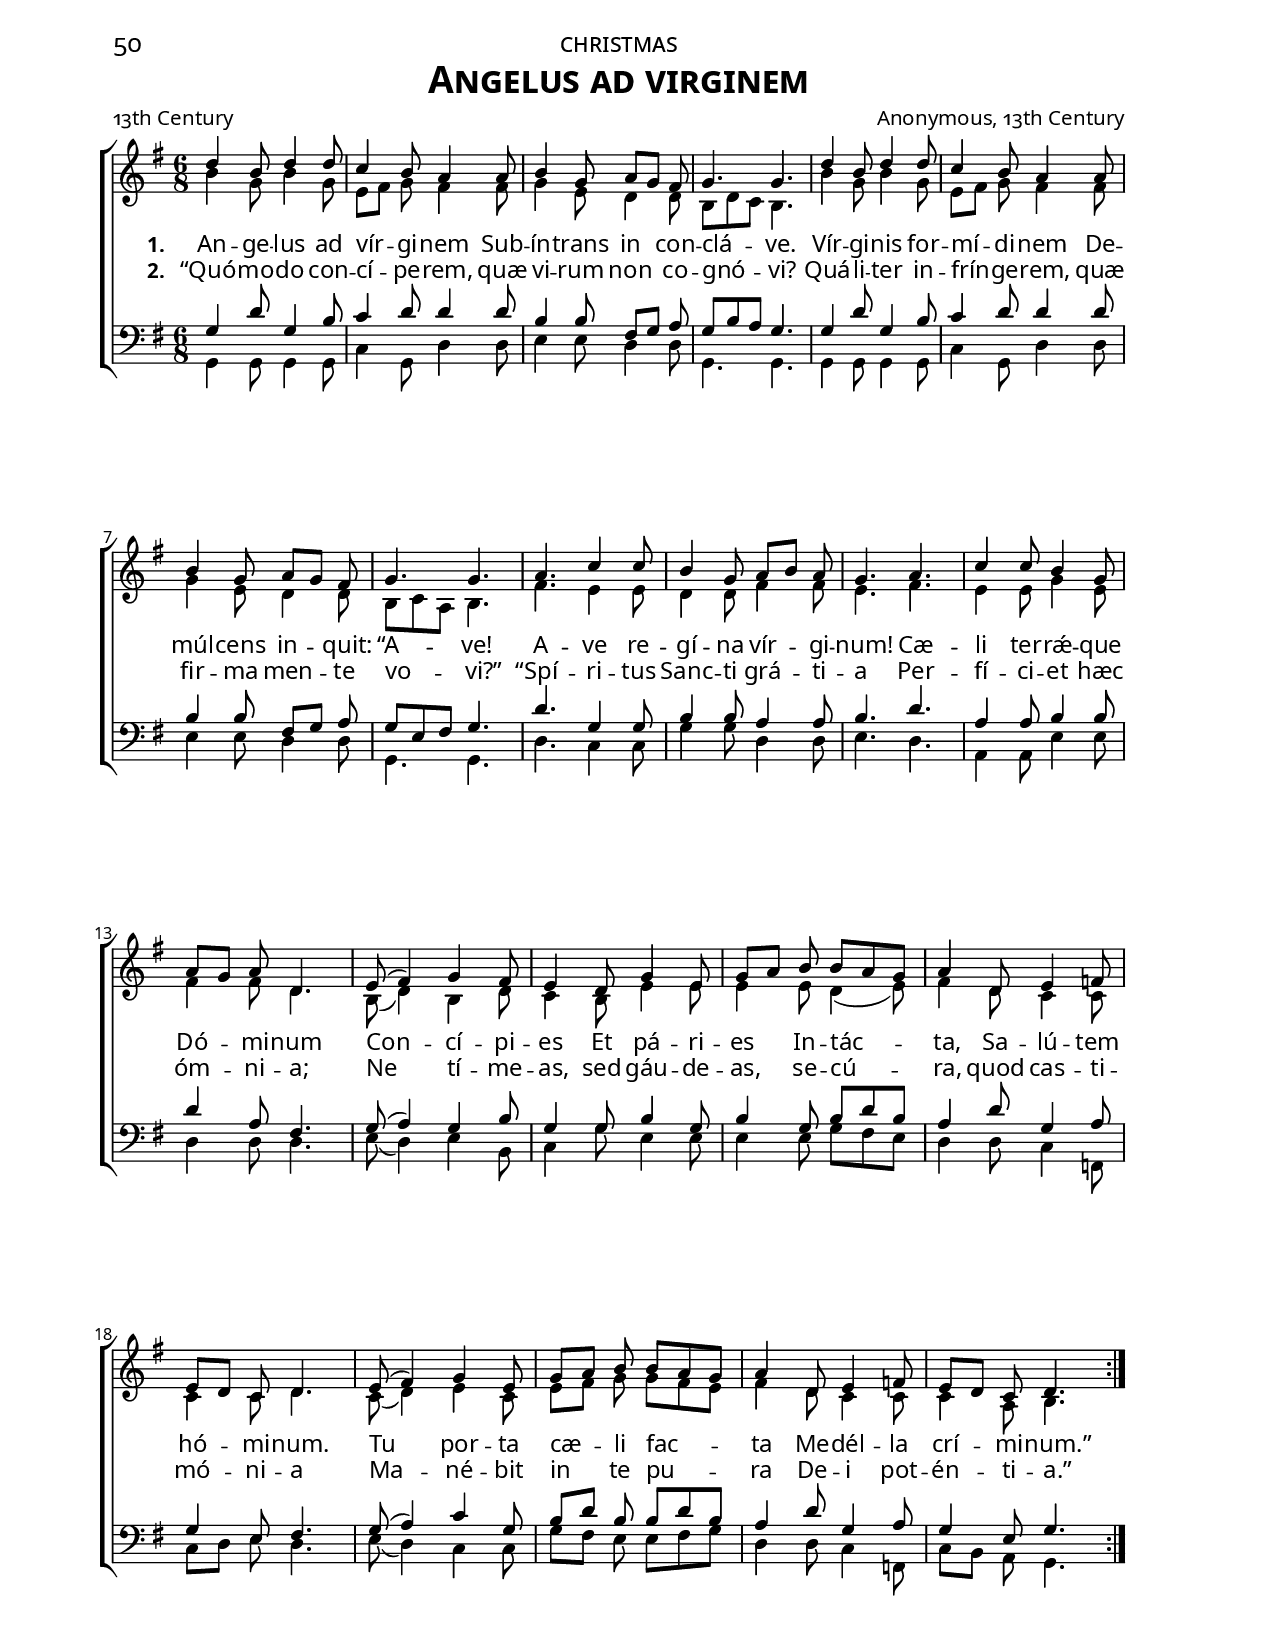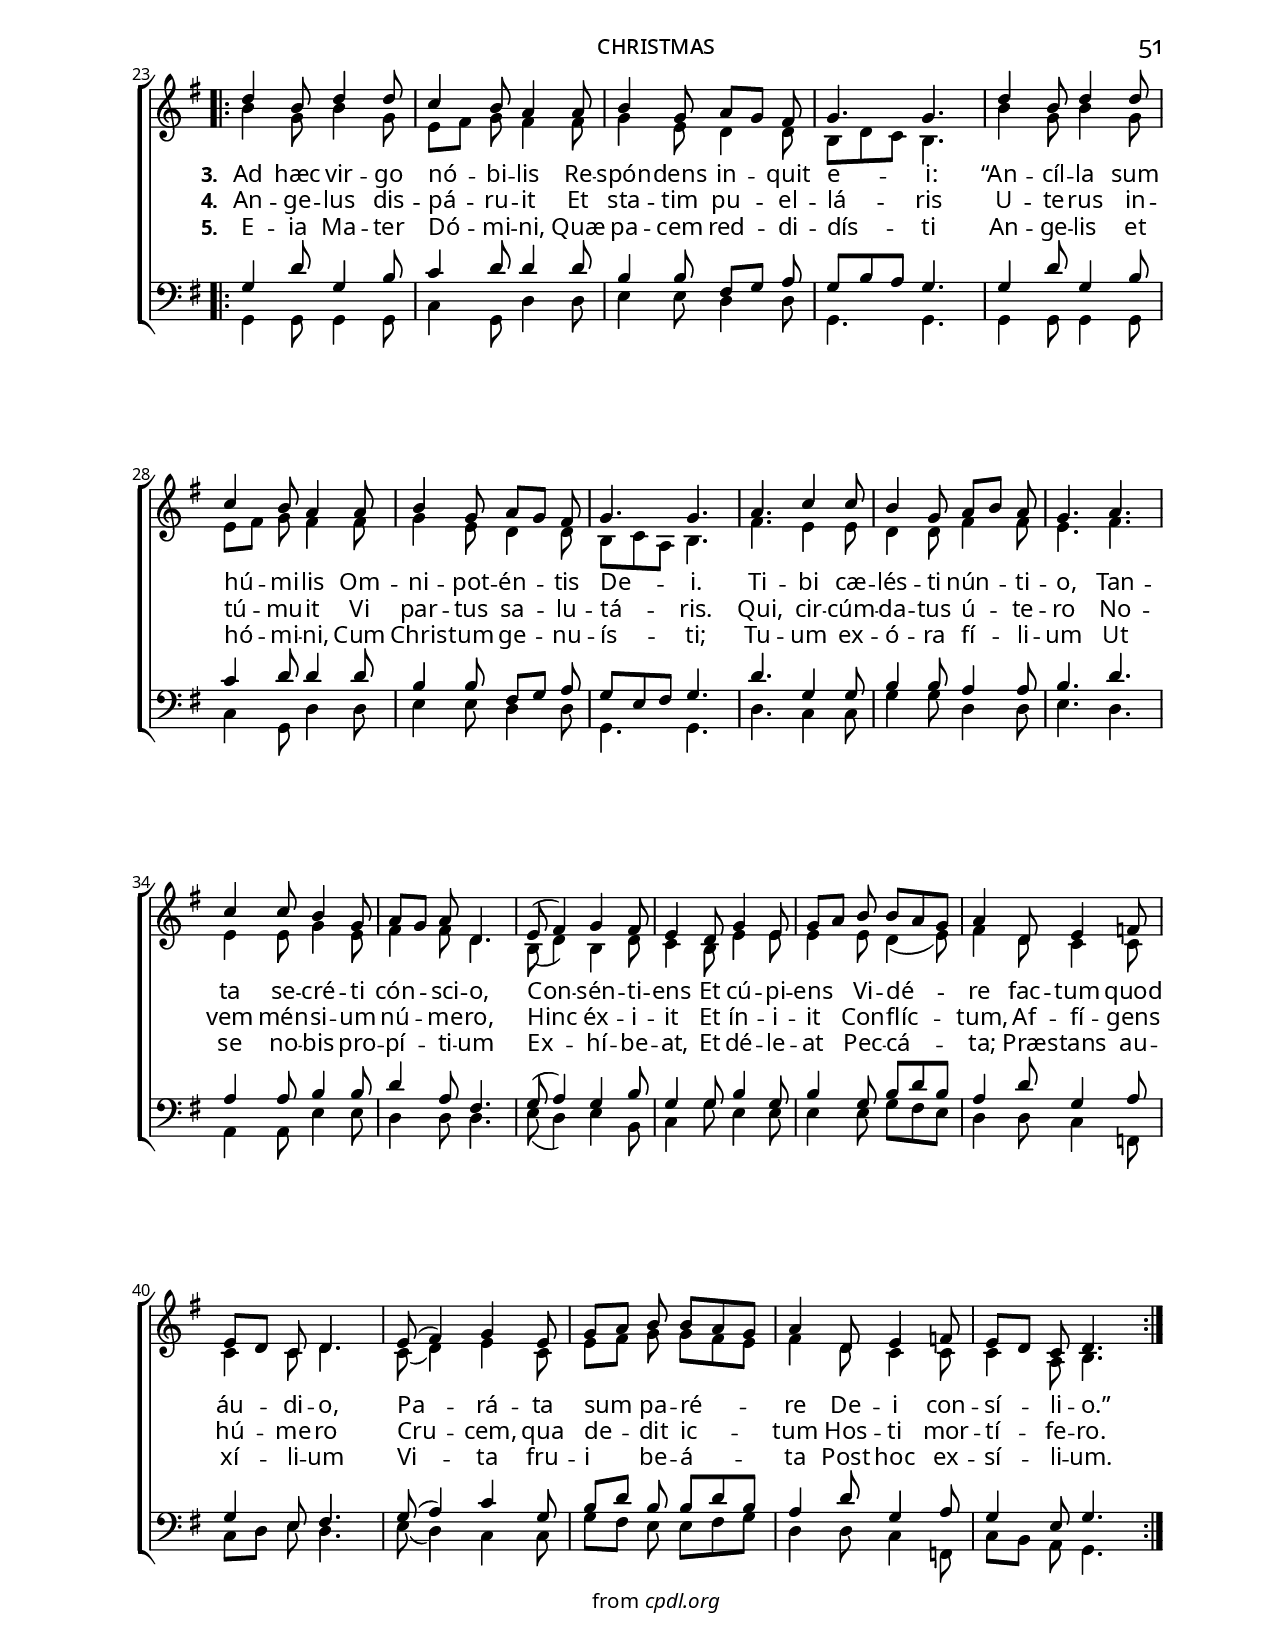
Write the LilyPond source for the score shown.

\version "2.14.2"
\include "util.ly"
\version "2.14.2"
#(set-global-staff-size 18) \paper{ #(define fonts (make-pango-font-tree "Garamond Premier Pro" "Garamond Premier Pro" "Garamond Premier Pro" (/ 18 20))) }
\header {
  title = \markup{\override #'(font-name . "Garamond Premier Pro Semibold"){ \abs-fontsize #18 \smallCapsOldStyle"Angelus ad virginem"}}
  poet = \markup\oldStyleNum"13th Century"
  composer = \markup\oldStyleNum"Anonymous, 13th Century"
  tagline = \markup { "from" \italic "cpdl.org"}
}
\paper {
  %print-all-headers = ##t
  paper-height = 11\in
  paper-width = 8.5\in
  indent = 0\in
  %system-system-spacing = #'((basic-distance . 10) (padding . 0))
  %system-system-spacing =
  %  #'((basic-distance . 0)
  %     (minimum-distance . 0)
  %     (padding . -0.35)
  %     (stretchability . 100))
  ragged-last-bottom = ##f
  ragged-bottom = ##f
  two-sided = ##t
  inner-margin = 1\in
  outer-margin = 0.75\in
  top-margin = 0.26\in
  bottom-margin = 0.25\in
  first-page-number = #050
  print-first-page-number = ##t
  headerLine = \markup{\override #'(font-name . "Garamond Premier Pro") \smallCapsOldStyle"christmas"}
  oddHeaderMarkup = \markup\fill-line{
     \override #'(font-name . "Garamond Premier Pro")\abs-fontsize #12.5
     \combine 
        \fill-line{"" \on-the-fly #print-page-number-check-first
        \oldStylePageNum""
        }
        \fill-line{\headerLine}
  }
  evenHeaderMarkup = \markup {
     \override #'(font-name . "Garamond Premier Pro")\abs-fontsize #12.5
     \combine
        \on-the-fly #print-page-number-check-first
        \oldStylePageNum""
        \fill-line{\headerLine}
  }
}
global = {
  \key g \major
  \time 6/8
  \autoBeamOff
  \override DynamicLineSpanner #'staff-padding = #0.0
  \override DynamicLineSpanner #'Y-extent = #'(-1 . 1)
}

sopMusic = \relative c'' {
  \repeat volta 2 {
    d4 b8 d4 d8 |
    c4 b8 a4 a8 |
    b4 g8 a[ g] fis |
    g4. g |
    d'4 b8 d4 d8 |
    
    c4 b8 a4 a8 |
    b4 g8 a[ g] fis |
    g4. g |
    a c4 c8 |
    b4 g8 a[ b] a |
    g4. a |
    
    %page2
    c4 c8 b4 g8 |
    a[ g] a d,4. |
    e8( fis4) g fis8 |
    e4 d8 g4 e8 |
    g[ a] b b[ a g] |
    a4 d,8 e4 f8 |
    
    e[ d] c d4. |
    e8( fis4) g e8 |
    g[ a] b b[ a g] |
    a4 d,8 e4 f8 |
    e[ d] c d4. \break
  }
}
sopWords = \lyricmode {
  
}

altoMusic = \relative c'' {
  b4 g8 b4 g8 |
  e8[ fis] g8 fis4 fis8 |
  g4 e8 d4 d8 |
  b[ d c] b4. |
  
  b'4 g8 b4 g8 |
  e8[ fis] g8 fis4 fis8 |
  g4 e8 d4 d8 |
  b[ c a] b4. |
  
  fis'4. e4 e8 |
  d4 d8 fis4 fis8 |
  e4. fis |
  e4 e8 g4 e8 |
  fis4 fis8 d4. |
  
  b8( d4) b4 d8 |
  c4 b8 e4 e8 |
  e4 e8 d4( e8) |
  fis4 d8 c4 c8 |
  c4 c8 d4. |
  
  c8( d4) e4 c8 |
  e8[ fis] g g[ fis e] |
  fis4 d8 c4 c8 |
  c4 a8 b4.
}
altoWords = \lyricmode {
  \dropLyricsIX
  \set stanza = #"1. "
  An -- ge -- lus ad vír -- gi -- nem
      Sub -- ín -- trans in con -- clá -- ve.
  Vír -- gi -- nis for -- mí -- di -- nem
      De -- múl -- cens in -- quit: “A -- ve!
  A -- ve re -- gí -- na vír -- gi -- num!
  Cæ -- li ter -- rǽ -- que Dó -- mi -- num
      Con -- cí -- pi -- es
      Et pá -- ri -- es
      In -- tác -- ta,
      Sa -- lú -- tem hó -- mi -- num.
      Tu por -- ta cæ -- li fac -- ta
      Me -- dél -- la crí -- mi -- num.”
      
  \set stanza = #"3. "
  Ad hæc vir -- go nó -- bi -- lis
      Re -- spón -- dens in -- quit e -- i:
  “An -- cíl -- la sum hú -- mi -- lis
      Om -- ni -- pot -- én -- tis De -- i.
  Ti -- bi cæ -- lés -- ti nún -- ti -- o,
  Tan -- ta se -- cré -- ti cón -- sci -- o,
      Con -- sén -- ti -- ens
      Et cú -- pi -- ens
      Vi -- dé -- re
      fac -- tum quod áu -- di -- o,
      Pa -- rá -- ta sum pa -- ré -- re
      De -- i con -- sí -- li -- o.”
}
altoWordsII = \lyricmode {
  \dropLyricsIX
%\markup\italic
  \set stanza = #"2. "
  “Quó -- mo -- do con -- cí -- pe -- rem,
      quæ vi -- rum non co -- gnó -- vi?
  Quá -- li -- ter in -- frín -- ge -- rem,
      quæ fir -- ma men -- te vo -- vi?”
  “Spí -- ri -- tus Sanc -- ti grá -- ti -- a
  Per -- fí -- ci -- et hæc óm -- ni -- a;
      Ne tí -- me -- as,
      sed gáu -- de -- as,
      se -- cú -- ra,
      quod cas -- ti -- mó -- ni -- a
      Ma -- né -- bit in te pu -- ra
      De -- i pot -- én -- ti -- a.”
      
  \set stanza = #"4. "
  An -- ge -- lus dis -- pá -- ru -- it
      Et sta -- tim pu -- el -- lá -- ris
  U -- te -- rus in -- tú -- mu -- it
      Vi par -- tus sa -- lu -- tá -- ris.
  Qui, cir -- cúm -- da -- tus ú -- te -- ro
  No -- vem mén -- si -- um nú -- me -- ro,
      Hinc éx -- i -- it
      Et ín -- i -- it
      Con -- flíc -- tum,
      Af -- fí -- gens hú -- me -- ro
      Cru -- cem, qua de -- dit ic -- tum
      Hos -- ti mor -- tí -- fe -- ro.
}
altoWordsIII = \lyricmode {
  \dropLyricsIX
  \repeat unfold 74 \skip1
  \set stanza = #"5. "
  E -- ia Ma -- ter Dó -- mi -- ni,
      Quæ pa -- cem red -- di -- dís -- ti
  An -- ge -- lis et hó -- mi -- ni,
      Cum Chris -- tum ge -- nu -- ís -- ti;
  Tu -- um ex -- ó -- ra fí -- li -- um
  Ut se no -- bis pro -- pí -- ti -- um
      Ex -- hí -- be -- at,
      Et dé -- le -- at
      Pec -- cá -- ta;
      Præ -- stans au -- xí -- li -- um
      Vi -- ta fru -- i be -- á -- ta
      Post hoc ex -- sí -- li -- um.
}
altoWordsIV = \lyricmode {
}
altoWordsV = \lyricmode {
}
altoWordsVI = \lyricmode {
  \set stanza = #"6. "
  \set ignoreMelismata = ##t
}
tenorMusic = \relative c' {
  g4 d'8 g,4 b8 |
  c4 d8 d4 d8 |
  b4 b8 fis8[ g] a8 |
  g[ b a] g4. |
  
  g4 d'8 g,4 b8 |
  c4 d8 d4 d8 |
  b4 b8 fis8[ g] a8 |
  g[ e fis] g4. |
  
  d'4. g,4 g8 |
  b4 b8 a4 a8 |
  b4. d |
  a4 a8 b4 b8 |
  d4 a8 fis4. |
  
  g8( a4) g4 b8 |
  g4 g8 b4 g8 |
  b4 g8 b[ d b] |
  a4 d8 g,4 a8 |
  g4 e8 fis4. |
  
  g8( a4) c4 g8 |
  b[ d] b b[ d b] |
  a4 d8 g,4 a8 |
  g4 e8 g4.
}
tenorWords = \lyricmode {

}

bassMusic = \relative c {
  g4 g8 g4 g8 |
  c4 g8 d'4 d8 |
  e4 e8 d4 d8 |
  g,4. g |
  
  g4 g8 g4 g8 |
  c4 g8 d'4 d8 |
  e4 e8 d4 d8 |
  g,4. g |
  
  d'4. c4 c8 |
  g'4 g8 d4 d8 |
  e4. d |
  a4 a8 e'4 e8 |
  d4 d8 d4. |
  
  e8( d4) e4 b8 |
  c4 g'8 e4 e8 |
  e4 e8 g[ fis e] |
  d4 d8 c4 f,8 |
  c'[ d] e d4. |
  
  e8( d4) c4 c8 |
  g'[ fis] e e[ fis g] |
  d4 d8 c4 f,8 |
  c'[ b] a g4.
}
bassWords = \lyricmode {

}

pianoRH = \relative c' {
  
}
pianoLH = \relative c' {
  
}

\score {
  <<
   \new ChoirStaff <<
    \new Staff = women <<
      \new Voice = "sopranos" { \voiceOne << \global \repeat unfold 2 \sopMusic >> }
      \new Voice = "altos" { \voiceTwo << \global \repeat unfold 2 \altoMusic >> }
    >>
    \new Lyrics \with { alignAboveContext = #"women" \override VerticalAxisGroup #'nonstaff-relatedstaff-spacing = #'((basic-distance . 1))} \lyricsto "sopranos" \sopWords
    \new Lyrics = "altosVI"  \with { alignBelowContext = #"women" } \lyricsto "altos" \altoWordsVI
    \new Lyrics = "altosV"  \with { alignBelowContext = #"women" } \lyricsto "altos" \altoWordsV
    \new Lyrics = "altosIV"  \with { alignBelowContext = #"women" } \lyricsto "altos" \altoWordsIV
    \new Lyrics = "altosIII"  \with { alignBelowContext = #"women" } \lyricsto "altos" \altoWordsIII
    \new Lyrics = "altosII"  \with { alignBelowContext = #"women" } \lyricsto "altos" \altoWordsII
    \new Lyrics = "altos"  \with { alignBelowContext = #"women" \override VerticalAxisGroup #'nonstaff-relatedstaff-spacing = #'((padding . -0.4))} \lyricsto "altos" \altoWords
   \new Staff = men <<
      \clef bass
      \new Voice = "tenors" { \voiceOne << \global \repeat unfold 2 \tenorMusic >> }
      \new Voice = "basses" { \voiceTwo << \global \repeat unfold 2 \bassMusic >> }
    >>
    \new Lyrics \with { alignAboveContext = #"men" \override VerticalAxisGroup #'nonstaff-relatedstaff-spacing = #'((basic-distance . 1)) } \lyricsto "tenors" \tenorWords
    \new Lyrics \with { alignBelowContext = #"men" \override VerticalAxisGroup #'nonstaff-relatedstaff-spacing = #'((basic-distance . 1)) } \lyricsto "basses" \bassWords
  >>
%    \new PianoStaff << \new Staff { \new Voice { \pianoRH } } \new Staff { \clef "bass" \pianoLH } >>
  >>
  \layout {
  \context {
    \Lyrics
    \override LyricText #'font-size = #1.3
  }
    \context {
      \Score
      %\override SpacingSpanner #'base-shortest-duration = #(ly:make-moment 1 8)
      %\override SpacingSpanner #'common-shortest-duration = #(ly:make-moment 1 4)
    }
    \context {
      % Remove all empty staves
      % \Staff \RemoveEmptyStaves \override VerticalAxisGroup #'remove-first = ##t
    }
    \context {
      \Lyrics
      \override LyricText #'X-offset = #center-on-word
    }
  }
}

